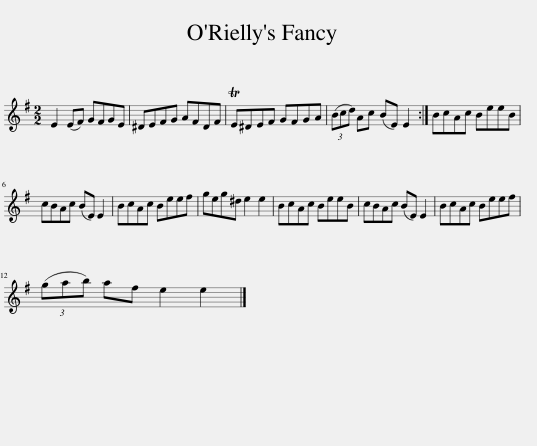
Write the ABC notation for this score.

X:1
L:1/8
M:2/2
I:linebreak $
K:Emin
V:1 treble
V:1
 E2 (EF) GFGE | ^DEFG AFDF | TE^DEF GFGA | (3(Bcd) Ac (BE) E2 :| BcAc BeeB |$ %5
 cBAc (BE) E2 | BcAc Beef | geg^d e2 e2 | BcAc BeeB | cBAc (BE) E2 | %10
 BcAc Beef |$ (3(gab) af e2 e2 |] %12
